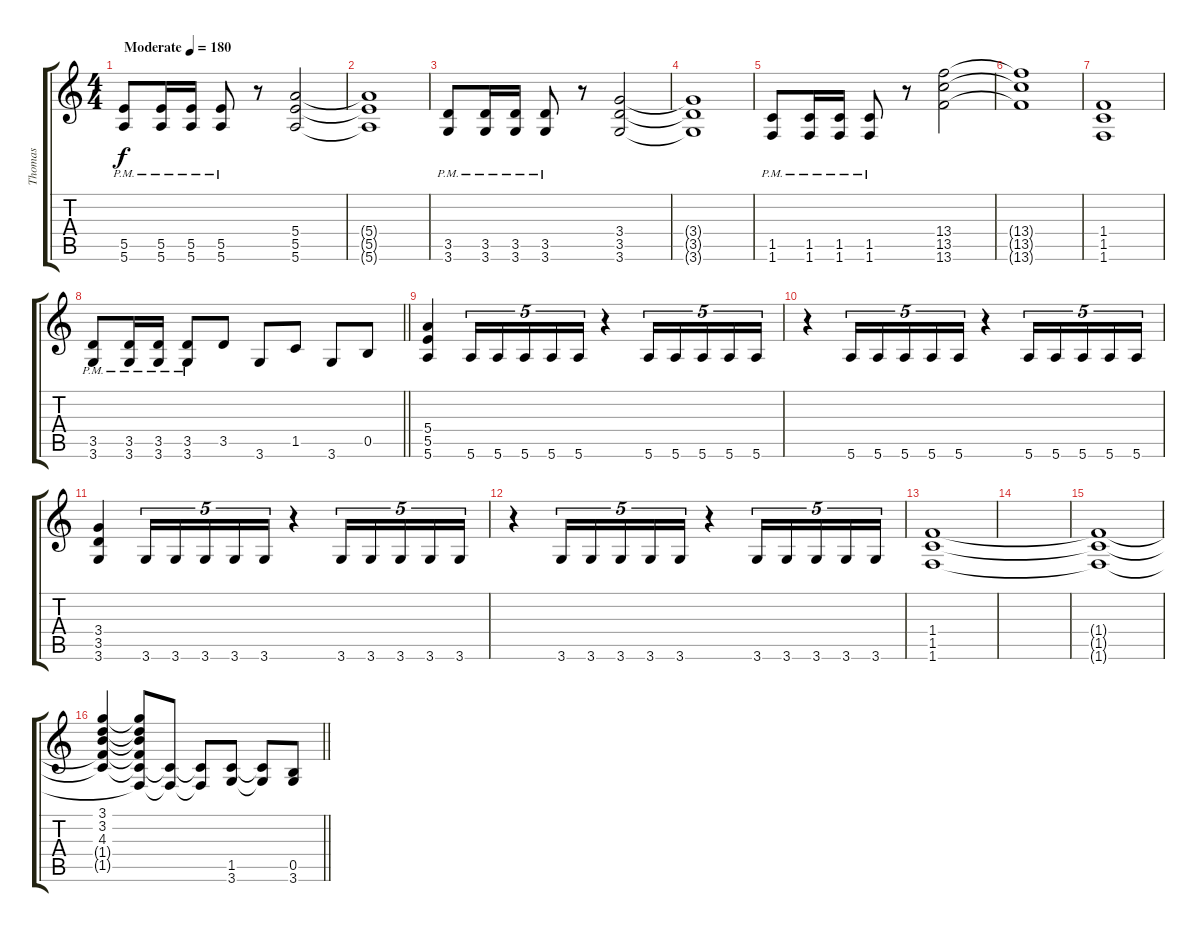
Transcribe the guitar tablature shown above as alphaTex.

\track ("Thomas" "Thomas") {instrument distortionguitar}
\staff {score tabs}
\tuning (E4 B3 G3 E3 B2 E2) {hide}
\ts (4 4)
\tempo (180 "Moderate")
\clef g2
\ks c
(5.5 5.6{pm}).8{dy f instrument distortionguitar} (5.5 5.6{pm}).16 (5.5 5.6{pm}).16 (5.5 5.6{pm}).8 r.8 (5.4 5.5 5.6).2 |
(5.4{t} 5.5{t} 5.6{t}).1 |
(3.5 3.6{pm}).8 (3.5 3.6{pm}).16 (3.5 3.6{pm}).16 (3.5 3.6{pm}).8 r.8 (3.4 3.5 3.6).2 |
(3.4{t} 3.5{t} 3.6{t}).1 |
(1.5 1.6{pm}).8 (1.5 1.6{pm}).16 (1.5 1.6{pm}).16 (1.5 1.6{pm}).8 r.8 (13.4 13.5 13.6).2 |
(13.4{t} 13.5{t} 13.6{t}).1 |
(1.4 1.5 1.6).1 |
\barLineRight lightlight
(3.5 3.6{pm}).8 (3.5 3.6{pm}).16 (3.5 3.6{pm}).16 (3.5 3.6{pm}).8 3.5.8 3.6.8 1.5.8 3.6.8 0.5.8 |
(5.4 5.5 5.6).4 5.6.16{tu (5 4)} 5.6.16{tu (5 4)} 5.6.16{tu (5 4)} 5.6.16{tu (5 4)} 5.6.16{tu (5 4)} r.4 5.6.16{tu (5 4)} 5.6.16{tu (5 4)} 5.6.16{tu (5 4)} 5.6.16{tu (5 4)} 5.6.16{tu (5 4)} |
r.4 5.6.16{tu (5 4)} 5.6.16{tu (5 4)} 5.6.16{tu (5 4)} 5.6.16{tu (5 4)} 5.6.16{tu (5 4)} r.4 5.6.16{tu (5 4)} 5.6.16{tu (5 4)} 5.6.16{tu (5 4)} 5.6.16{tu (5 4)} 5.6.16{tu (5 4)} |
(3.4 3.5 3.6).4 3.6.16{tu (5 4)} 3.6.16{tu (5 4)} 3.6.16{tu (5 4)} 3.6.16{tu (5 4)} 3.6.16{tu (5 4)} r.4 3.6.16{tu (5 4)} 3.6.16{tu (5 4)} 3.6.16{tu (5 4)} 3.6.16{tu (5 4)} 3.6.16{tu (5 4)} |
r.4 3.6.16{tu (5 4)} 3.6.16{tu (5 4)} 3.6.16{tu (5 4)} 3.6.16{tu (5 4)} 3.6.16{tu (5 4)} r.4 3.6.16{tu (5 4)} 3.6.16{tu (5 4)} 3.6.16{tu (5 4)} 3.6.16{tu (5 4)} 3.6.16{tu (5 4)} |
(1.4 1.5 1.6).1 |
|
(1.4{t} 1.5{t} 1.6{t}).1 |
\barLineRight lightlight
(3.1 3.2 4.3 1.4{t} 1.5{t}).4 (3.1{t} 3.2{t} 4.3{t} 1.4{t} 1.5{t} 1.6{t}).8 (1.5{t} 1.6{t}).8 (1.5{t} 1.6{t}).8 (1.5 3.6).8 (1.5{t} 3.6{t}).8 (0.5 3.6).8
